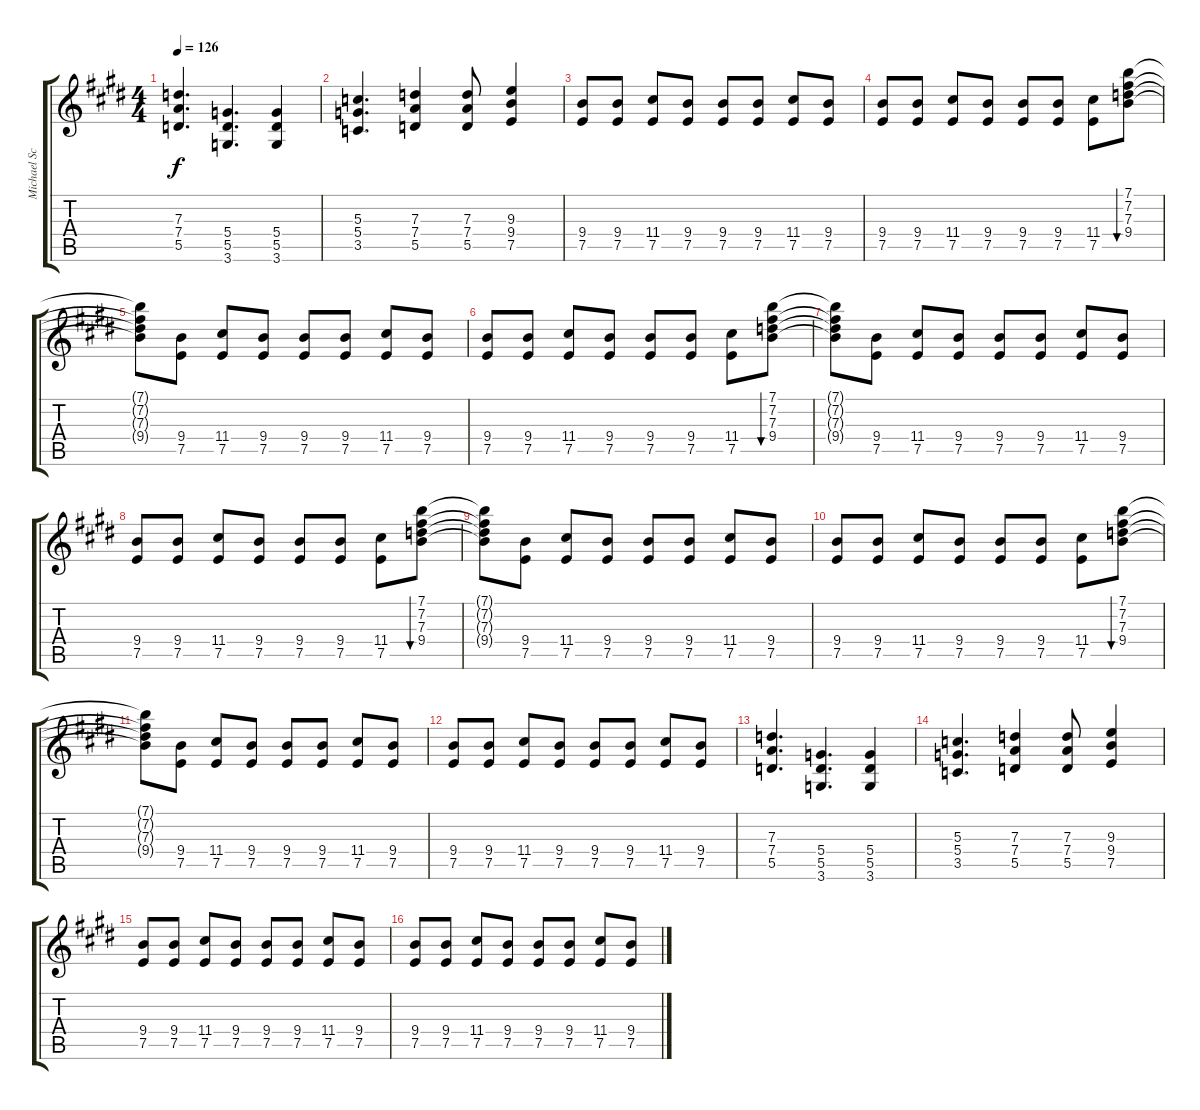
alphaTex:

\track ("Michael Schenker Guitar" "Michael Sc") {instrument overdrivenguitar}
\staff {score tabs}
\tuning (E4 B3 G3 D3 A2 E2) {hide}
\ts (4 4)
\tempo 126
\clef g2
\ks e
(7.3 7.4 5.5).4{d dy f} (5.4 5.5 3.6).4{d} (5.4 5.5 3.6).4 |
(5.3 5.4 3.5).4{d} (7.3 7.4 5.5).4 (7.3 7.4 5.5).8 (9.3 9.4 7.5).4 |
(9.4 7.5).8 (9.4 7.5).8 (11.4 7.5).8 (9.4 7.5).8 (9.4 7.5).8 (9.4 7.5).8 (11.4 7.5).8 (9.4 7.5).8 |
(9.4 7.5).8 (9.4 7.5).8 (11.4 7.5).8 (9.4 7.5).8 (9.4 7.5).8 (9.4 7.5).8 (11.4 7.5).8 (7.1 7.2 7.3 9.4).8{bu 60} |
(7.1{t} 7.2{t} 7.3{t} 9.4{t}).8 (9.4 7.5).8 (11.4 7.5).8 (9.4 7.5).8 (9.4 7.5).8 (9.4 7.5).8 (11.4 7.5).8 (9.4 7.5).8 |
(9.4 7.5).8 (9.4 7.5).8 (11.4 7.5).8 (9.4 7.5).8 (9.4 7.5).8 (9.4 7.5).8 (11.4 7.5).8 (7.1 7.2 7.3 9.4).8{bu 60} |
(7.1{t} 7.2{t} 7.3{t} 9.4{t}).8 (9.4 7.5).8 (11.4 7.5).8 (9.4 7.5).8 (9.4 7.5).8 (9.4 7.5).8 (11.4 7.5).8 (9.4 7.5).8 |
(9.4 7.5).8 (9.4 7.5).8 (11.4 7.5).8 (9.4 7.5).8 (9.4 7.5).8 (9.4 7.5).8 (11.4 7.5).8 (7.1 7.2 7.3 9.4).8{bu 60} |
(7.1{t} 7.2{t} 7.3{t} 9.4{t}).8 (9.4 7.5).8 (11.4 7.5).8 (9.4 7.5).8 (9.4 7.5).8 (9.4 7.5).8 (11.4 7.5).8 (9.4 7.5).8 |
(9.4 7.5).8 (9.4 7.5).8 (11.4 7.5).8 (9.4 7.5).8 (9.4 7.5).8 (9.4 7.5).8 (11.4 7.5).8 (7.1 7.2 7.3 9.4).8{bu 60} |
(7.1{t} 7.2{t} 7.3{t} 9.4{t}).8 (9.4 7.5).8 (11.4 7.5).8 (9.4 7.5).8 (9.4 7.5).8 (9.4 7.5).8 (11.4 7.5).8 (9.4 7.5).8 |
(9.4 7.5).8 (9.4 7.5).8 (11.4 7.5).8 (9.4 7.5).8 (9.4 7.5).8 (9.4 7.5).8 (11.4 7.5).8 (9.4 7.5).8 |
(7.3 7.4 5.5).4{d} (5.4 5.5 3.6).4{d} (5.4 5.5 3.6).4 |
(5.3 5.4 3.5).4{d} (7.3 7.4 5.5).4 (7.3 7.4 5.5).8 (9.3 9.4 7.5).4 |
(9.4 7.5).8 (9.4 7.5).8 (11.4 7.5).8 (9.4 7.5).8 (9.4 7.5).8 (9.4 7.5).8 (11.4 7.5).8 (9.4 7.5).8 |
(9.4 7.5).8 (9.4 7.5).8 (11.4 7.5).8 (9.4 7.5).8 (9.4 7.5).8 (9.4 7.5).8 (11.4 7.5).8 (9.4 7.5).8
